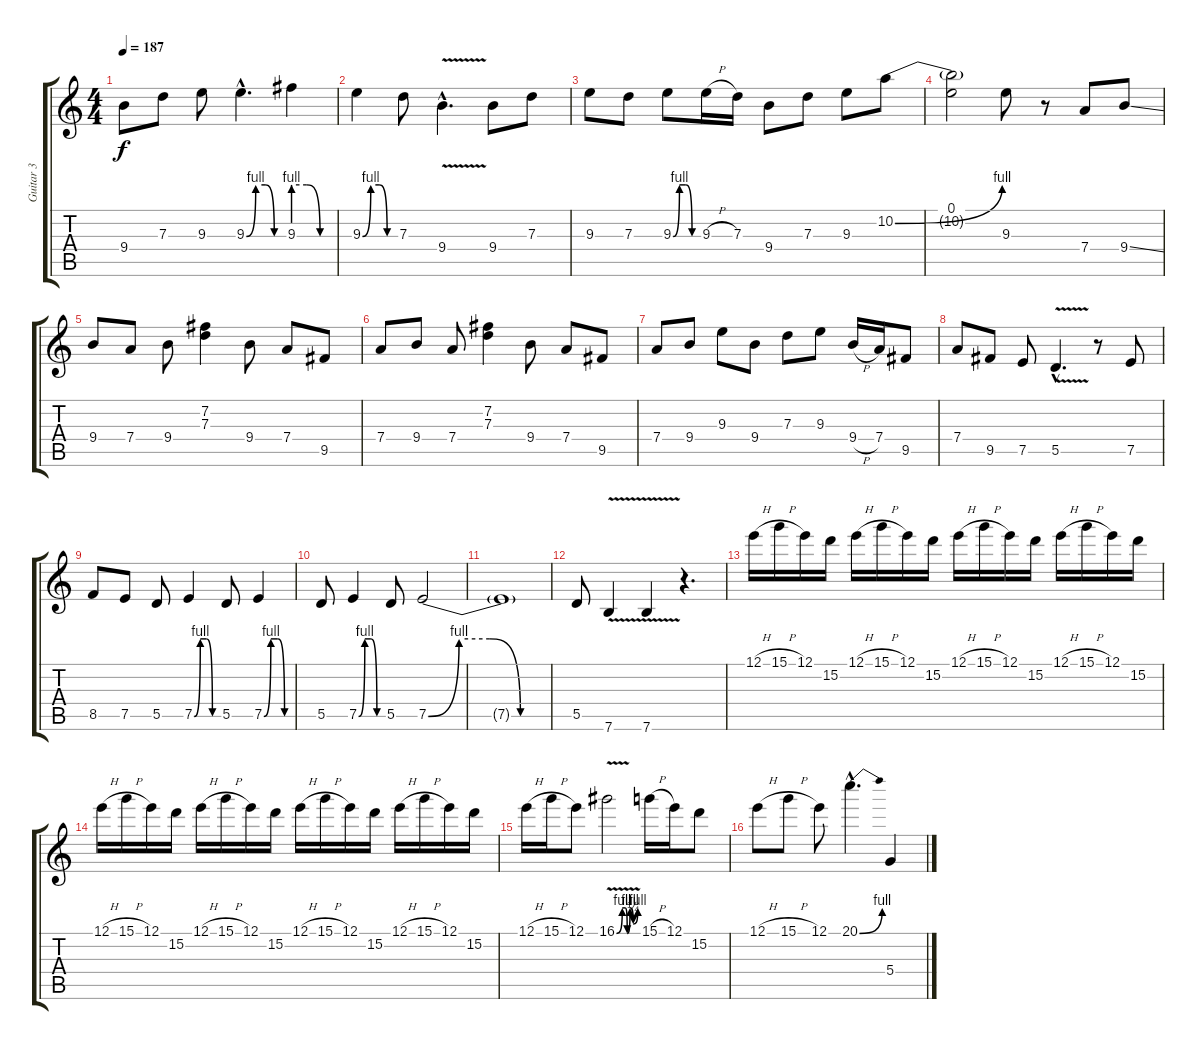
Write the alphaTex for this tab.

\track ("Guitar 3" "Guitar 3") {instrument distortionguitar}
\staff {score tabs}
\tuning (E4 B3 G3 D3 A2 E2) {hide}
\ts (4 4)
\tempo 187
\clef g2
\ks c
9.4.8{dy f} 7.3.8 9.3.8 9.3{be (custom 0 0 15 4 30 4 45 0 60 0) hac}.4{d} 9.3{be (custom 0 4 20 4 40 0 60 0)}.4 |
9.3{be (custom 0 0 15 4 30 4 45 0 60 0)}.4 7.3.8 9.4{v hac}.4{d} 9.4.8 7.3.8 |
9.3.8 7.3.8 9.3{be (custom 0 0 15 4 30 4 45 0 60 0)}.8 9.3{h}.16 7.3.16 9.4.8 7.3.8 9.3.8 10.2{be (bend 0 0 60 4)}.8 |
(0.1 10.2{t}).2 9.3.8 r.8 7.4.8 9.4{ss}.8 |
9.4.8 7.4.8 9.4.8 (7.2 7.3).4 9.4.8 7.4.8 9.5.8 |
7.4.8 9.4.8 7.4.8 (7.2 7.3).4 9.4.8 7.4.8 9.5.8 |
7.4.8 9.4.8 9.3.8 9.4.8 7.3.8 9.3.8 9.4{h}.16 7.4.16 9.5.8 |
7.4.8 9.5.8 7.5.8 5.5{v hac}.4{d} r.8 7.5.8 |
8.5.8 7.5.8 5.5.8 7.5{be (custom 0 0 15 4 30 4 45 0 60 0)}.4 5.5.8 7.5{be (custom 0 0 15 4 30 4 45 0 60 0)}.4 |
5.5.8 7.5{be (custom 0 0 15 4 30 4 45 0 60 0)}.4 5.5.8 7.5{be (custom 0 0 15 4 30 4 45 0 60 0)}.2 |
7.5{t}.1 |
5.5.8 7.6{v}.4 7.6{v}.4 r.4{d} |
12.1{h}.16 15.1{h}.16 12.1.16 15.2.16 12.1{h}.16 15.1{h}.16 12.1.16 15.2.16 12.1{h}.16 15.1{h}.16 12.1.16 15.2.16 12.1{h}.16 15.1{h}.16 12.1.16 15.2.16 |
12.1{h}.16 15.1{h}.16 12.1.16 15.2.16 12.1{h}.16 15.1{h}.16 12.1.16 15.2.16 12.1{h}.16 15.1{h}.16 12.1.16 15.2.16 12.1{h}.16 15.1{h}.16 12.1.16 15.2.16 |
12.1{h}.16 15.1{h}.16 12.1.8 16.1{be (custom 0 0 16 4 24 4 30 0 38 4 47 1 60 4) v}.2 15.1{h}.16 12.1.16 15.2.8 |
12.1{h}.8 15.1{h}.8 12.1.8 20.1{be (bend 0 0 60 4) hac}.4{d} 5.4.4
